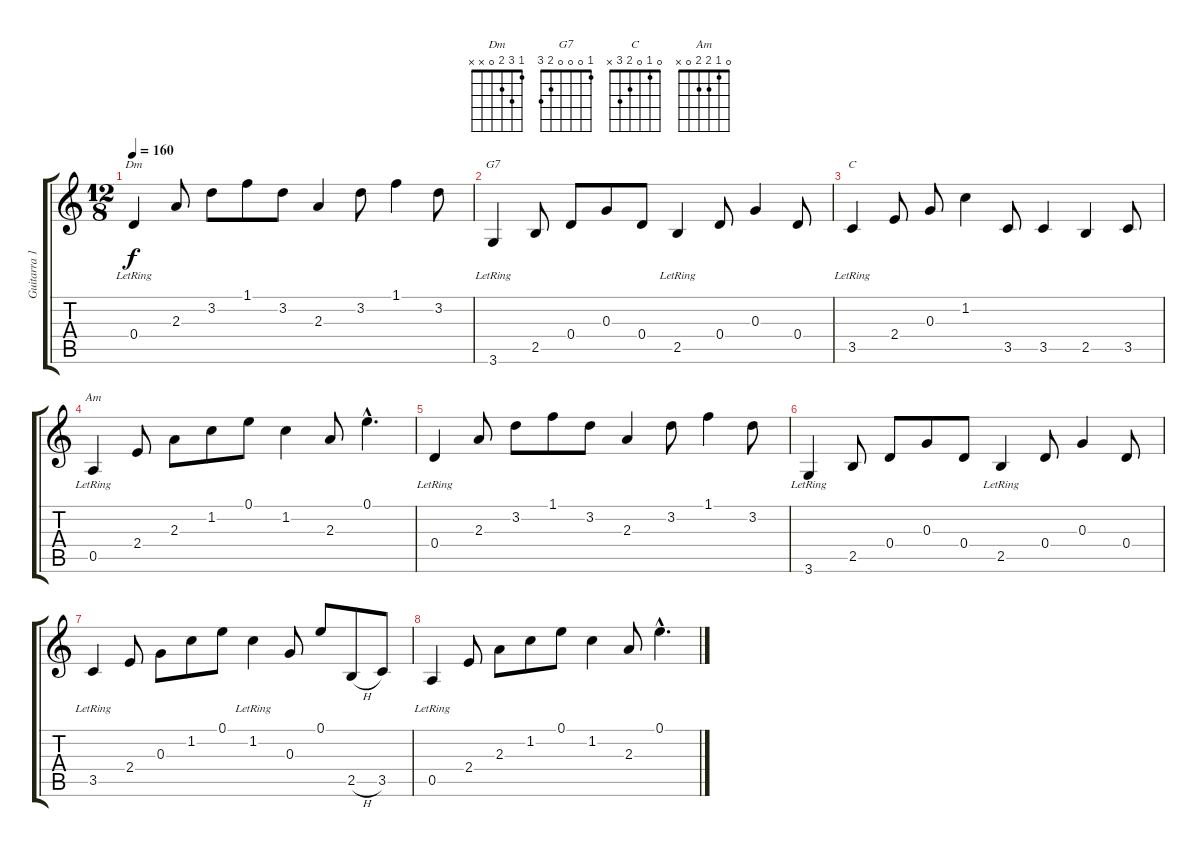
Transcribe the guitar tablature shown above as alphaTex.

\track ("Guitarra 1" "Guitarra 1") {instrument acousticguitarnylon}
\staff {score tabs}
\tuning (E4 B3 G3 D3 A2 E2) {hide}
\chord ("Dm" 1 3 2 0 x x)
\chord ("G7" 1 0 0 0 2 3)
\chord ("C" 0 1 0 2 3 x)
\chord ("Am" 0 1 2 2 0 x)
\ts (12 8)
\tempo 160
\clef g2
\ks c
0.4{lr}.4{ch "Dm" dy f} 2.3.8 3.2.8 1.1.8 3.2.8 2.3.4 3.2.8 1.1.4 3.2.8 |
3.6{lr}.4{ch "G7"} 2.5.8 0.4.8 0.3.8 0.4.8 2.5{lr}.4 0.4.8 0.3.4 0.4.8 |
3.5{lr}.4{ch "C"} 2.4.8 0.3.8 1.2.4 3.5.8 3.5.4 2.5.4 3.5.8 |
0.5{lr}.4{ch "Am"} 2.4.8 2.3.8 1.2.8 0.1.8 1.2.4 2.3.8 0.1{hac}.4{d} |
0.4{lr}.4 2.3.8 3.2.8 1.1.8 3.2.8 2.3.4 3.2.8 1.1.4 3.2.8 |
3.6{lr}.4 2.5.8 0.4.8 0.3.8 0.4.8 2.5{lr}.4 0.4.8 0.3.4 0.4.8 |
3.5{lr}.4 2.4.8 0.3.8 1.2.8 0.1.8 1.2{lr}.4 0.3.8 0.1.8 2.5{h}.8 3.5.8 |
0.5{lr}.4 2.4.8 2.3.8 1.2.8 0.1.8 1.2.4 2.3.8 0.1{hac}.4{d}
